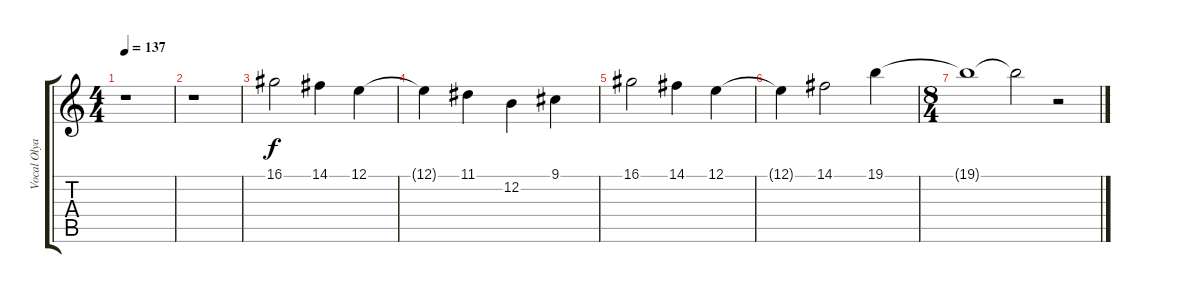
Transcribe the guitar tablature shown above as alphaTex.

\track ("Vocal Olya" "Vocal Olya") {instrument stringensemble1}
\staff {score tabs}
\tuning (E4 B3 G3 D3 A2 E2) {hide}
\ts (4 4)
\tempo 137
\clef g2
\ks c
r.1{dy f} |
r.1 |
16.1.2 14.1.4 12.1.4 |
12.1{t}.4 11.1.4 12.2.4 9.1.4 |
16.1.2 14.1.4 12.1.4 |
12.1{t}.4 14.1.2 19.1.4 |
\ts (8 4)
19.1{t}.1 19.1{t}.2 r.2
